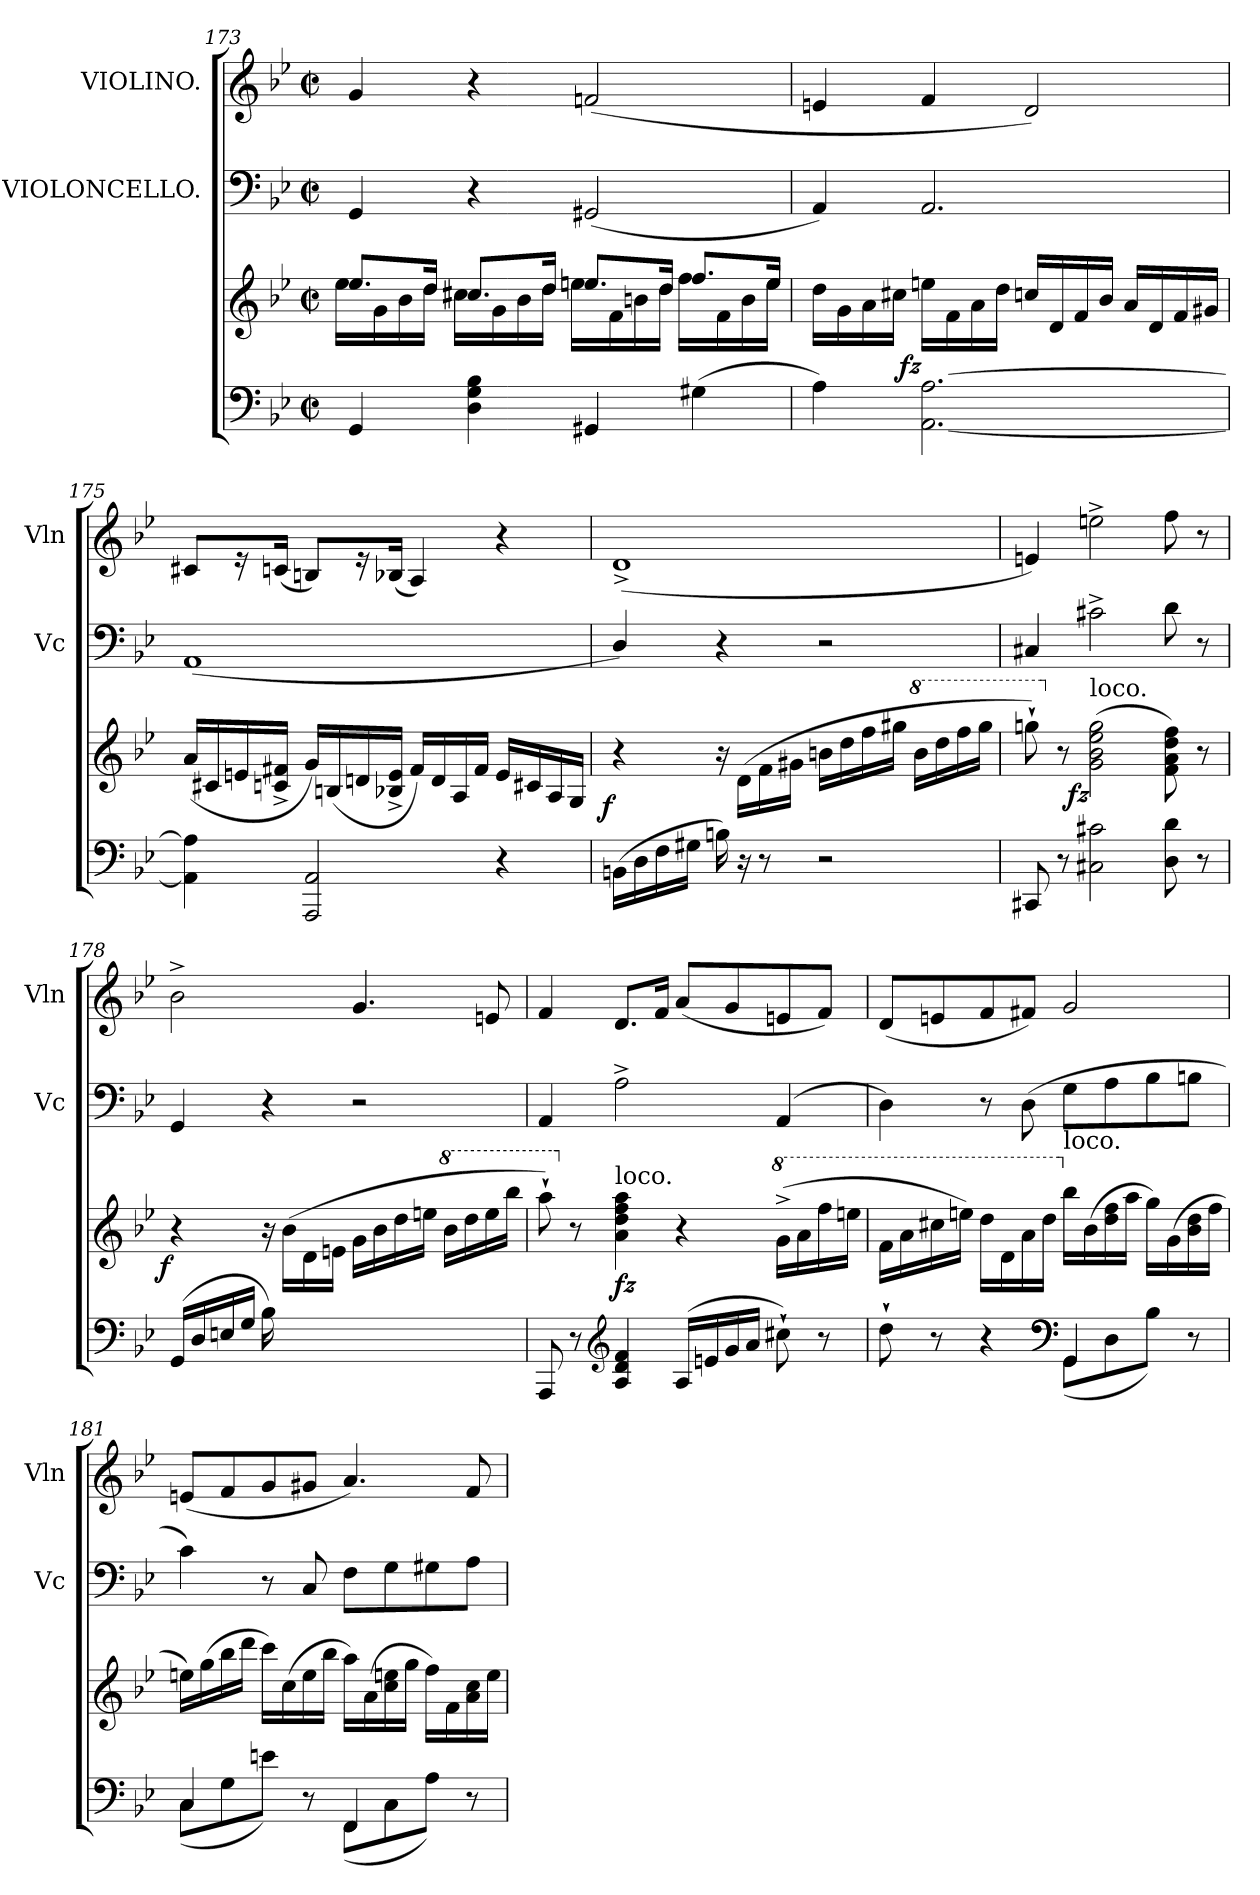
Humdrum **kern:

**kern	**kern	**dynam	**kern	**kern
*part3	*part3	*part3	*part2	*part1
*staff4	*staff3	*staff3/4	*staff2	*staff1
*	*	*	*I"VIOLONCELLO.	*I"VIOLINO.
*	*	*	*I'Vc	*I'Vln
*clefF4	*clefG2	*	*clefF4	*clefG2
*k[b-e-]	*k[b-e-]	*	*k[b-e-]	*k[b-e-]
*g:	*g:	*	*g:	*g:
*M2/2	*M2/2	*	*M2/2	*M2/2
*met(c|)	*met(c|)	*	*met(c|)	*met(c|)
=173	=173	=173	=173	=173
*	*^	*	*	*
4GG/	8.ee-L	16ee-LL	.	4GG	4g
.	.	16g	.	.	.
.	.	16b-	.	.	.
.	16ddJk	16ddJJ	.	.	.
4B- 4G 4D	8.cc#XL	16cc#XLL	.	4r	4r
.	.	16g	.	.	.
.	.	16b-	.	.	.
.	16ddJk	16ddJJ	.	.	.
4GG#X	8.eenL	16eenLL	.	(<2GG#X	(<2fn
.	.	16f	.	.	.
.	.	16bn	.	.	.
.	16ddJk	16ddJJ	.	.	.
(>4G#X	8.ffL	16ffLL	.	.	.
.	.	16f	.	.	.
.	.	16b	.	.	.
.	16eeJk	16eeJJ	.	.	.
*	*v	*v	*	*	*
=174	=174	=174	=174	=174
4A)	16ddLL	.	4AA)	4en
.	16g	.	.	.
.	16a	.	.	.
.	16cc#XJJ	.	.	.
!	!	!LO:DY:rj	!	!
[2.A [2.AA	16eenLL	fz	2.AA	4f
.	16f	.	.	.
.	16a	.	.	.
.	16ddJJ	.	.	.
.	16ccnLL	.	.	2d)
.	16d	.	.	.
.	16f	.	.	.
.	16b-JJ	.	.	.
.	16aLL	.	.	.
.	16d	.	.	.
.	16f	.	.	.
.	16g#XJJ	.	.	.
=175	=175	=175	=175	=175
4A] 4AA]	(<16aLL	.	(<1AA	8c#XL
.	16c#X	.	.	.
.	16en	.	.	16re
.	16f#X^> 16cn^>JJ	.	.	(<16cnJk
2AA 2AAA	16gLL)	.	.	8BnL)
.	(<16Bn	.	.	.
.	16dn	.	.	16re
.	16e^> 16B-X^>JJ	.	.	(<16B-XJk
.	16f#LL)	.	.	4A)
.	16d	.	.	.
.	16A	.	.	.
.	16f#JJ	.	.	.
4r	16eLL	.	.	4r
.	16c#X	.	.	.
.	16A/	.	.	.
.	16G/JJ	.	.	.
=176	=176	=176	=176	=176
!	!	!LO:DY:rj	!	!
(>16BBnLL	4r	f	4D/)	(<1d^<
16D	.	.	.	.
16F	.	.	.	.
16G#XJJ	.	.	.	.
16Bn)	16r	.	4r	.
16r	(>16d\LL	.	.	.
8r	16f	.	.	.
.	16g#XJJ	.	.	.
2r	16bnLL	.	2r	.
.	16dd	.	.	.
.	16ff	.	.	.
.	16gg#XJJ	.	.	.
*	*8va	*	*	*
.	16bbLL	.	.	.
.	16ddd	.	.	.
.	16fff	.	.	.
.	16ggg#JJ	.	.	.
=177	=177	=177	=177	=177
8CC#X	8gggn`>)	.	4C#X	4en)
*	*X8va	*	*	*
8r	8r	.	.	.
!	!LO:TX:a:t=loco.	!	!	!
!	!	!LO:DY:rj	!	!
2c#X 2C#X	(>2gg 2ee- 2b- 2g	fz	2c#X^<	2een^<
8d 8D	8ff 8dd 8a 8f)	.	8d	8ff
8r	8r	.	8r	8r
=178	=178	=178	=178	=178
!	!	!LO:DY:rj	!	!
(>16GGLL	4r	f	4GG	2b-^>
16D	.	.	.	.
16En	.	.	.	.
16GJJ	.	.	.	.
16B-)	16r	.	4r	.
16ryy	(>16b-\LL	.	.	.
8ryy	16d	.	.	.
.	16enJJ	.	.	.
2ryy	16gLL	.	2r	4.g
.	16b-	.	.	.
.	16dd	.	.	.
.	16eenJJ	.	.	.
*	*8va	*	*	*
.	16bb-LL	.	.	.
.	16ddd	.	.	.
.	16eee	.	.	8en
.	16bbb-JJ	.	.	.
=179	=179	=179	=179	=179
8AAA	8aaa`>)	.	4AA	4f
*	*X8va	*	*	*
8r	8r	.	.	.
*clefG2	*	*	*	*
!	!LO:TX:a:t=loco.	!	!	!
4f 4d 4A	4aa 4ff 4dd 4a	fz	2A^<	8.dL
.	.	.	.	16fJk
(<16ALL	4r	.	.	(<8aL
16en	.	.	.	.
16g	.	.	.	8g
16aJJ	.	.	.	.
*	*8va	*	*	*
8cc#X`)	(>16gg^<LL	.	(<4AA	8en
.	16aa	.	.	.
8r	16fff	.	.	8fJ)
.	16eeenJJ	.	.	.
=180	=180	=180	=180	=180
*^	*	*	*	*
8dd`>\	2ryy	16ffLL	.	4D)	(<8dL
.	.	16aa	.	.	.
8r	.	16ccc#X	.	.	8en
.	.	16eeenJJ)	.	.	.
4r	.	16ddd\LL	.	8r	8f
.	.	16dd	.	.	.
.	.	16aa	.	(>8D	8f#XJ)
.	.	16dddJJ	.	.	.
*clefF4	*	*	*	*	*
*	*	*X8va	*	*	*
!	!	!LO:TX:a:t=loco.	!	!	!
4GG	(>8GGL	16bb-LL	.	8GL	2g
.	.	(>16b-	.	.	.
.	8D	16ff 16dd	.	8A	.
.	.	16aaJJ	.	.	.
4ryy	8B-J)	16ggLL)	.	8B-	.
.	.	(16g	.	.	.
.	8r	16dd 16b-	.	8BnJ	.
.	.	16ffJJ	.	.	.
=181	=181	=181	=181	=181	=181
4C	(>8CL	16eenLL)	.	4c)	(<8enL
.	.	(>16gg	.	.	.
.	8G	16bb-	.	.	8f
.	.	16dddJJ	.	.	.
4ryy	8enJ)	16cccLL)	.	8r	8g
.	.	(>16cc	.	.	.
.	8r	16ee	.	8C	8g#XJ
.	.	16bb-JJ	.	.	.
4FF	(>8FFL	16aaLL)	.	8FL	4.a)
.	.	(>16a	.	.	.
.	8C	16een 16cc	.	8G	.
.	.	16ggJJ	.	.	.
4ryy	8AJ)	16ffLL)	.	8G#X	.
.	.	16f	.	.	.
.	8r	16cc 16a	.	8AJ	8f
.	.	16eeJJ	.	.	.
*v	*v	*	*	*	*
=	=	=	=	=
*-	*-	*-	*-	*-
